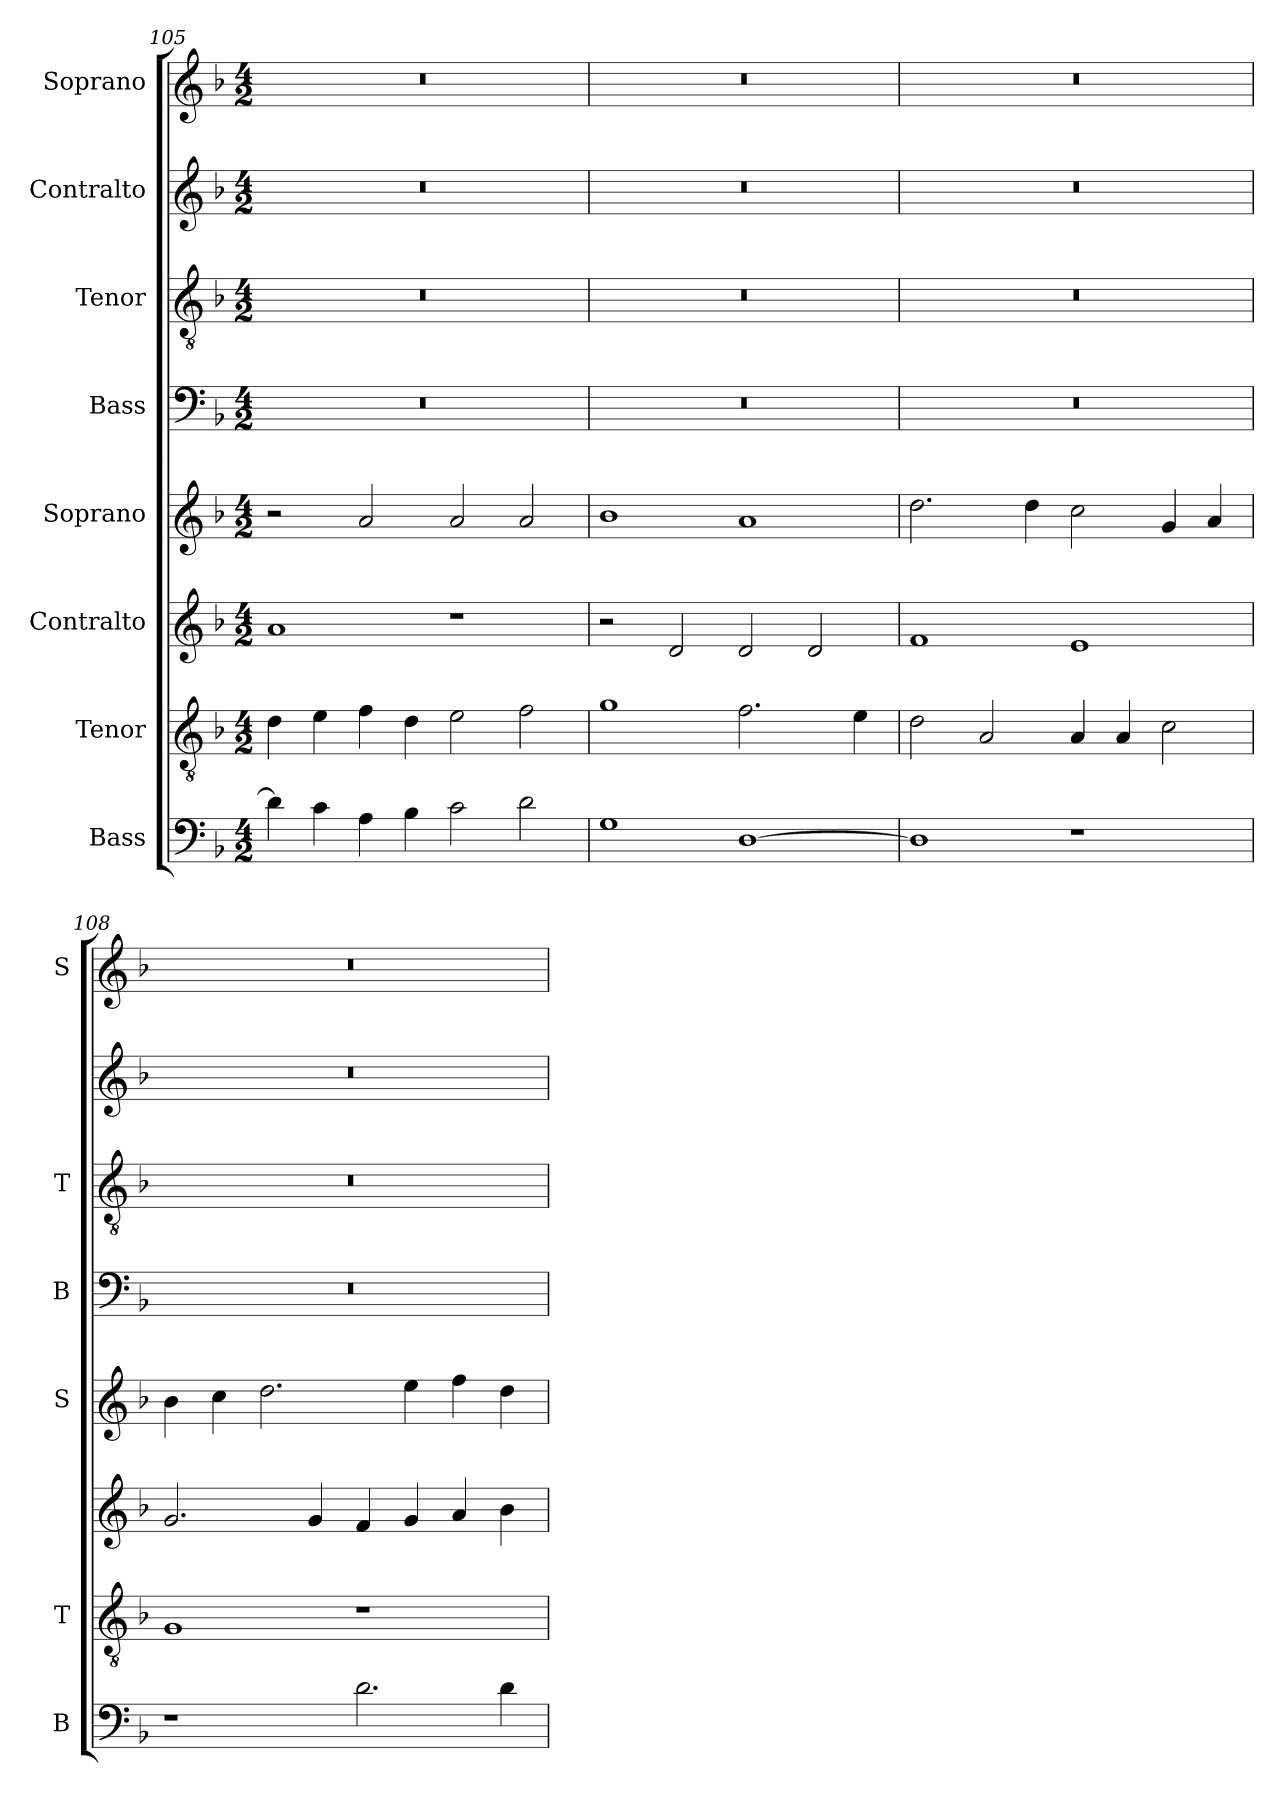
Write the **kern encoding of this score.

**kern	**kern	**kern	**kern	**kern	**kern	**kern	**kern
*part8	*part7	*part6	*part5	*part4	*part3	*part2	*part1
*staff8	*staff7	*staff6	*staff5	*staff4	*staff3	*staff2	*staff1
*I"Bass	*I"Tenor	*I"Contralto	*I"Soprano	*I"Bass	*I"Tenor	*I"Contralto	*I"Soprano
*I'B	*I'T	*	*I'S	*I'B	*I'T	*	*I'S
*clefF4	*clefGv2	*clefG2	*clefG2	*clefF4	*clefGv2	*clefG2	*clefG2
*k[b-]	*k[b-]	*k[b-]	*k[b-]	*k[b-]	*k[b-]	*k[b-]	*k[b-]
*G:dor	*G:dor	*G:dor	*G:dor	*G:dor	*G:dor	*G:dor	*G:dor
*M4/2	*M4/2	*M4/2	*M4/2	*M4/2	*M4/2	*M4/2	*M4/2
=105	=105	=105	=105	=105	=105	=105	=105
4d]	4d	1a	2r	0r	0r	0r	0r
4c	4e	.	.	.	.	.	.
4A	4f	.	2a	.	.	.	.
4B-	4d	.	.	.	.	.	.
2c	2e	1r	2a	.	.	.	.
2d	2f	.	2a	.	.	.	.
=106	=106	=106	=106	=106	=106	=106	=106
1G	1g	2r	1b-	0r	0r	0r	0r
.	.	2d	.	.	.	.	.
[1D	2.f	2d	1a	.	.	.	.
.	.	2d	.	.	.	.	.
.	4e	.	.	.	.	.	.
=107	=107	=107	=107	=107	=107	=107	=107
1D]	2d	1f	2.dd	0r	0r	0r	0r
.	2A	.	.	.	.	.	.
.	.	.	4dd	.	.	.	.
1r	4A	1e	2cc	.	.	.	.
.	4A	.	.	.	.	.	.
.	2c	.	4g	.	.	.	.
.	.	.	4a	.	.	.	.
=108	=108	=108	=108	=108	=108	=108	=108
1r	1G	2.g	4b-	0r	0r	0r	0r
.	.	.	4cc	.	.	.	.
.	.	.	2.dd	.	.	.	.
.	.	4g	.	.	.	.	.
2.d	1r	4f	.	.	.	.	.
.	.	4g	4ee	.	.	.	.
.	.	4a	4ff	.	.	.	.
4d	.	4b-	4dd	.	.	.	.
=	=	=	=	=	=	=	=
*-	*-	*-	*-	*-	*-	*-	*-
